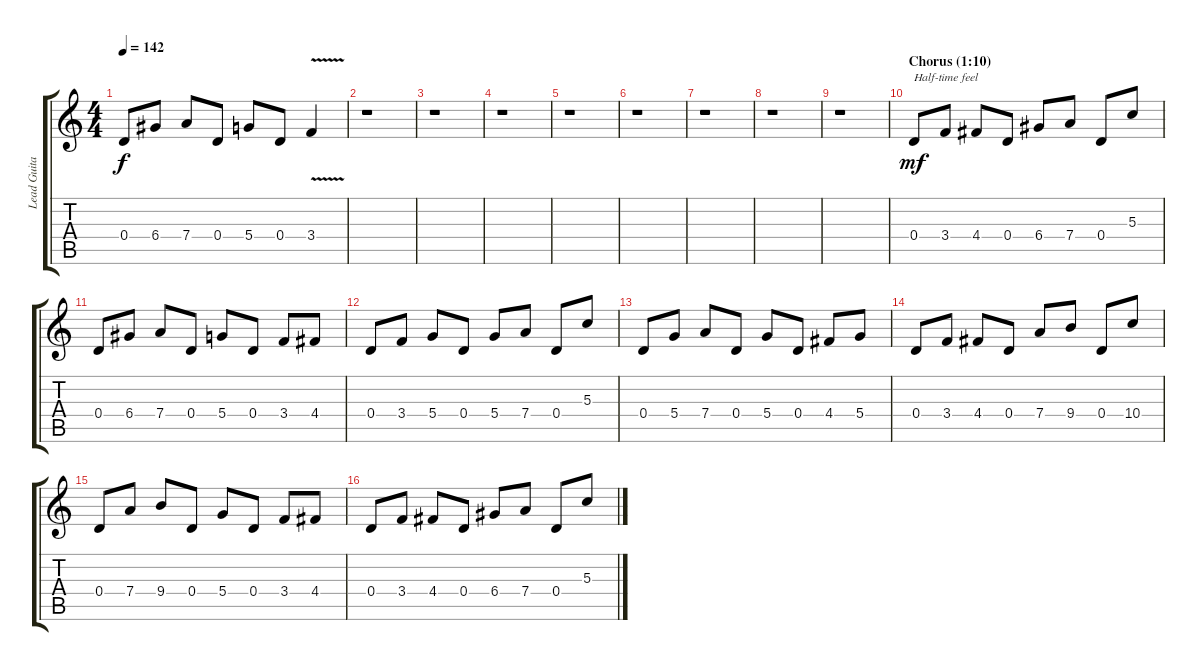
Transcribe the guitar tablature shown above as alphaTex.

\track ("Lead Guitar (Slash)  " "Lead Guita") {instrument overdrivenguitar}
\staff {score tabs}
\tuning (E4 B3 G3 D3 A2 E2) {hide}
\ts (4 4)
\tempo 142
\clef g2
\ks c
0.4.8{dy f} 6.4.8 7.4.8 0.4.8 5.4.8 0.4.8 3.4{v}.4 |
r.1 |
r.1 |
r.1 |
r.1 |
r.1 |
r.1 |
r.1 |
r.1 |
\section ("" "Chorus (1:10)")
0.4.8{txt "Half-time feel" dy mf} 3.4.8 4.4.8 0.4.8 6.4.8 7.4.8 0.4.8 5.3.8 |
0.4.8 6.4.8 7.4.8 0.4.8 5.4.8 0.4.8 3.4.8 4.4.8 |
0.4.8 3.4.8 5.4.8 0.4.8 5.4.8 7.4.8 0.4.8 5.3.8 |
0.4.8 5.4.8 7.4.8 0.4.8 5.4.8 0.4.8 4.4.8 5.4.8 |
0.4.8 3.4.8 4.4.8 0.4.8 7.4.8 9.4.8 0.4.8 10.4.8 |
0.4.8 7.4.8 9.4.8 0.4.8 5.4.8 0.4.8 3.4.8 4.4.8 |
0.4.8 3.4.8 4.4.8 0.4.8 6.4.8 7.4.8 0.4.8 5.3.8
